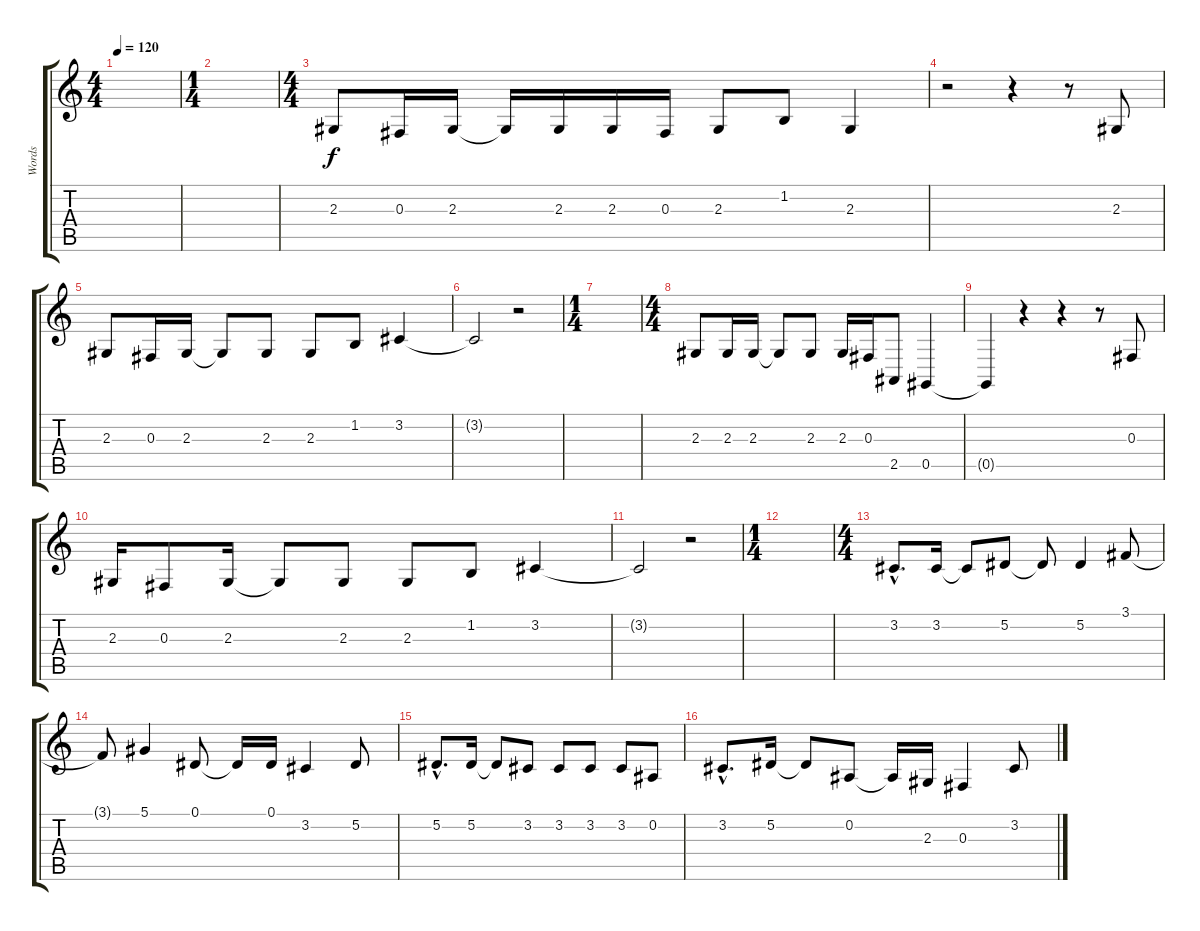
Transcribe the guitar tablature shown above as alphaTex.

\track ("Words" "Words") {instrument flute}
\staff {score tabs}
\tuning (Eb4 Bb3 Gb3 Db3 Ab2 Eb2) {hide}
\ts (4 4)
\tempo 120
\clef g2
\ks c
|
\ts (1 4)
|
\ts (4 4)
2.3.8 0.3.16 2.3.16 2.3{t}.16 2.3.16 2.3.16 0.3.16 2.3.8 1.2.8 2.3.4 |
r.2 r.4 r.8 2.3.8 |
2.3.8 0.3.16 2.3.16 2.3{t}.8 2.3.8 2.3.8 1.2.8 3.2.4 |
3.2{t}.2 r.2 |
\ts (1 4)
|
\ts (4 4)
2.3.8 2.3.16 2.3.16 2.3{t}.8 2.3.8 2.3.16 0.3.16 2.5.8 0.5.4 |
0.5{t}.4 r.4 r.4 r.8 0.3.8 |
2.3.16 0.3.8 2.3.16 2.3{t}.8 2.3.8 2.3.8 1.2.8 3.2.4 |
3.2{t}.2 r.2 |
\ts (1 4)
|
\ts (4 4)
3.2{hac}.8{d} 3.2.16 3.2{t}.8 5.2.8 5.2{t}.8 5.2.4 3.1.8 |
3.1{t}.8 5.1.4 0.1.8 0.1{t}.16 0.1.16 3.2.4 5.2.8 |
5.2{hac}.8{d} 5.2.16 5.2{t}.8 3.2.8 3.2.8 3.2.8 3.2.8 0.2.8 |
3.2{hac}.8{d} 5.2.16 5.2{t}.8 0.2.8 0.2{t}.16 2.3.16 0.3.4 3.2.8
